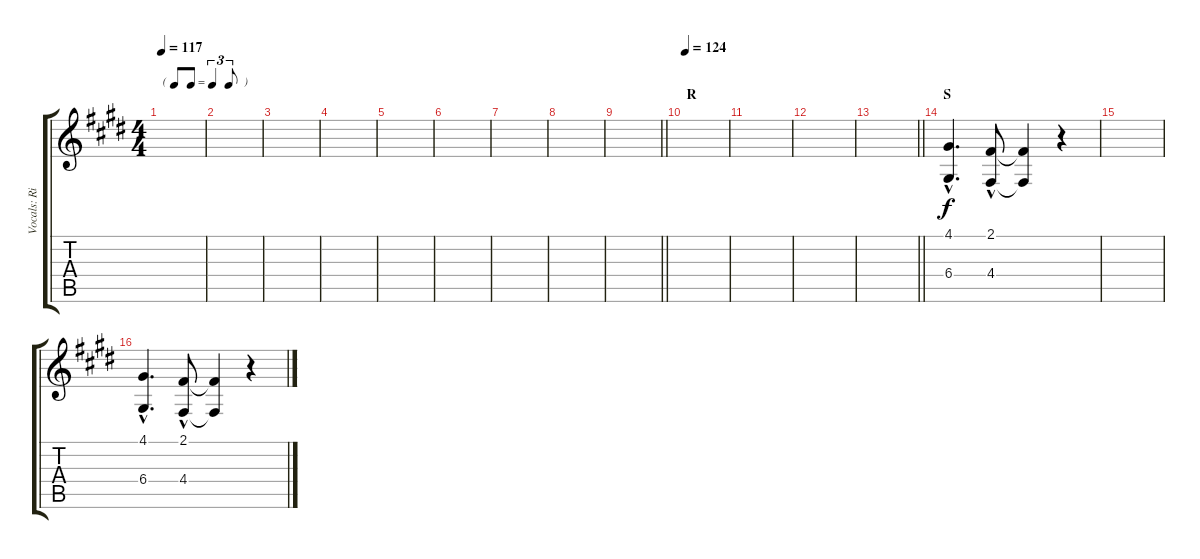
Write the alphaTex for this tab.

\track ("Vocals: Rik" "Vocals: Ri") {instrument lead2sawtooth}
\staff {score tabs}
\tuning (E4 B3 G3 D3 A2 E2) {hide}
\ts (4 4)
\tf triplet8th
\tempo 117
\clef g2
\ks e
|
|
|
|
|
|
|
|
\barLineRight lightlight
|
\section ("" "R")
\tempo 124
|
|
|
\barLineRight lightlight
|
\section ("" "S")
(4.1{hac} 6.4{hac}).4{d} (2.1{hac} 4.4{hac}).8 (2.1{t} 4.4{t}).4 r.4 |
|
(4.1{hac} 6.4{hac}).4{d} (2.1{hac} 4.4{hac}).8 (2.1{t} 4.4{t}).4 r.4
